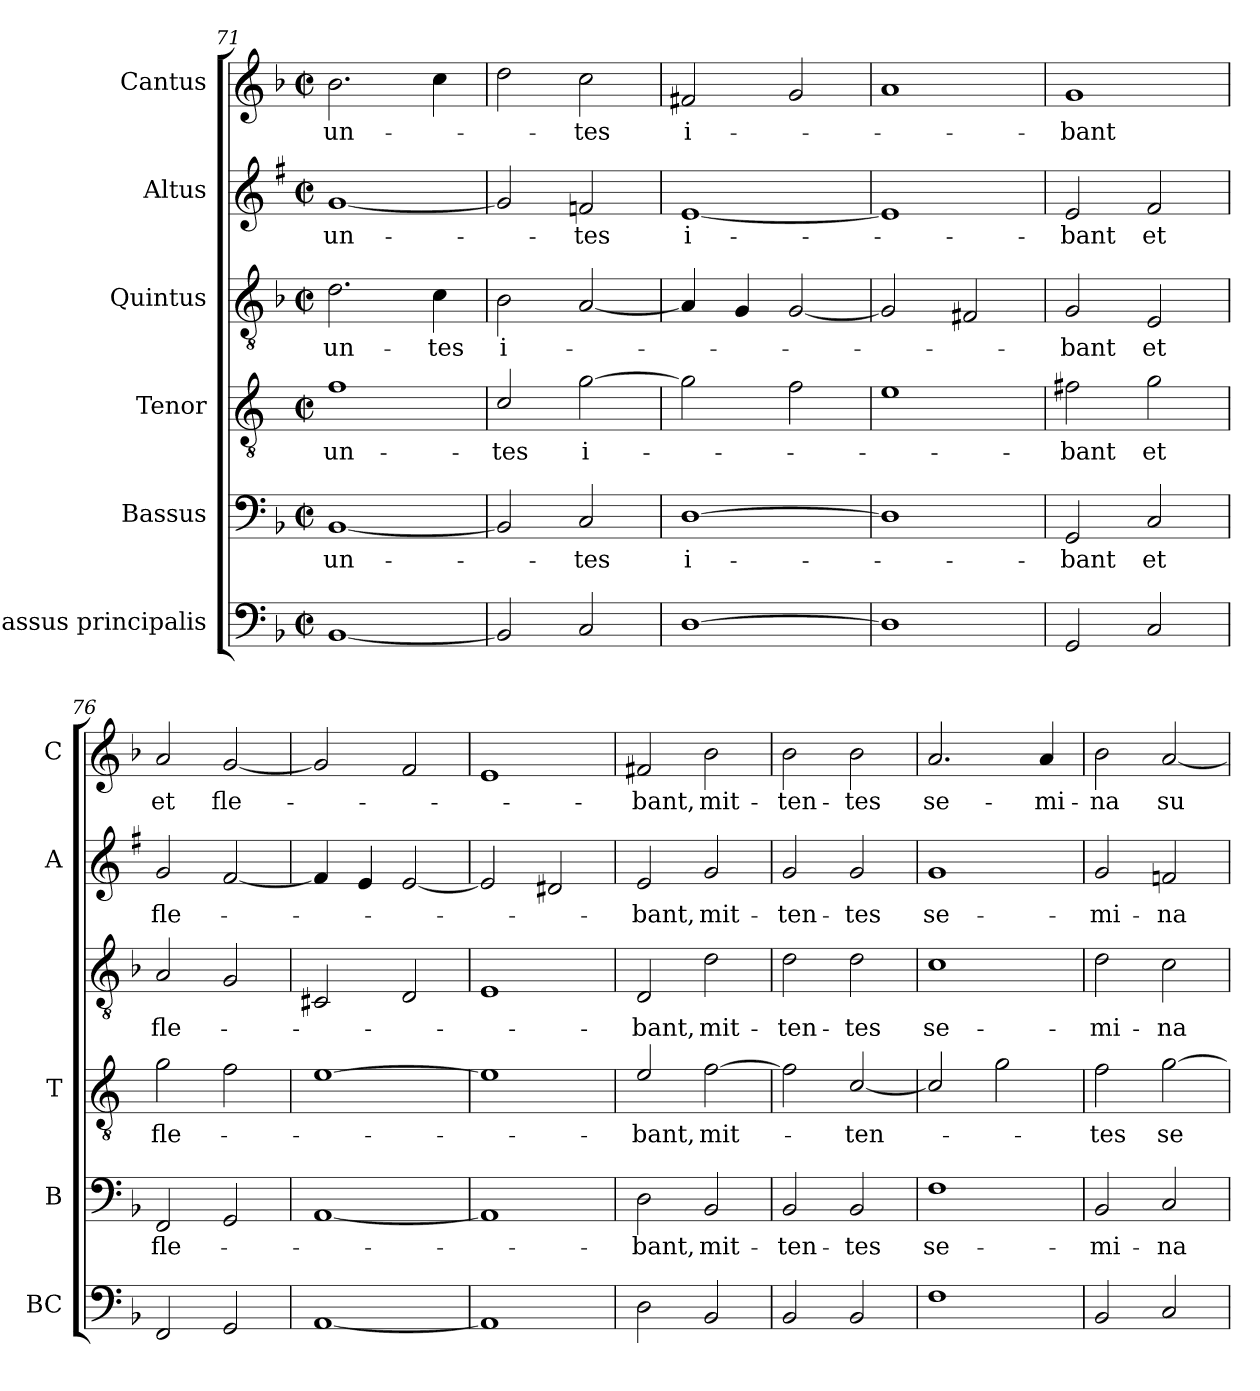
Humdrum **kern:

**kern	**kern	**text	**kern	**text	**kern	**text	**kern	**text	**kern	**text
*part6	*part5	*part5	*part4	*part4	*part3	*part3	*part2	*part2	*part1	*part1
*staff6	*staff5	*staff5	*staff4	*staff4	*staff3	*staff3	*staff2	*staff2	*staff1	*staff1
*I"Bassus principalis	*I"Bassus	*	*I"Tenor	*	*I"Quintus	*	*I"Altus	*	*I"Cantus	*
*I'BC	*I'B	*	*I'T	*	*	*	*I'A	*	*I'C	*
*clefF4	*clefF4	*	*clefGv2	*	*clefGv2	*	*clefG2	*	*clefG2	*
*	*	*	*ITrd4c7	*	*	*	*ITrd1c2	*	*	*
*k[b-]	*k[b-]	*	*k[b-]	*	*k[b-]	*	*k[b-]	*	*k[b-]	*
*F:	*F:	*	*F:	*	*F:	*	*F:	*	*F:	*
*M2/2	*M2/2	*	*M2/2	*	*M2/2	*	*M2/2	*	*M2/2	*
*met(c|)	*met(c|)	*	*met(c|)	*	*met(c|)	*	*met(c|)	*	*met(c|)	*
=71	=71	=71	=71	=71	=71	=71	=71	=71	=71	=71
!	!	!LO:LY:b	!	!LO:LY:b	!	!LO:LY:b	!	!LO:LY:b	!	!LO:LY:b
[1BB-	[1BB-	-un-	1B-	-un-	2.d\	-un-	[1f	-un-	2.b-\	-un-
!	!	!	!	!	!	!LO:LY:b	!	!	!	!
.	.	.	.	.	4c\	-tes	.	.	4cc\	.
=72	=72	=72	=72	=72	=72	=72	=72	=72	=72	=72
!	!	!	!	!LO:LY:b	!	!LO:LY:b	!	!	!	!
2BB-/]	2BB-/]	.	2F/	-tes	2B-\	i-	2f/]	.	2dd\	.
!	!	!LO:LY:b	!	!LO:LY:b	!	!	!	!LO:LY:b	!	!LO:LY:b
2C/	2C/	-tes	[2c\	i-	[2A/	.	2e-X/	-tes	2cc\	-tes
=73	=73	=73	=73	=73	=73	=73	=73	=73	=73	=73
!	!	!LO:LY:b	!	!	!	!	!	!LO:LY:b	!	!LO:LY:b
[1D	[1D	i-	2c\]	.	4A/]	.	[1d	i-	2f#X/	i-
.	.	.	.	.	4G/	.	.	.	.	.
.	.	.	2B-\	.	[2G/	.	.	.	2g/	.
=74	=74	=74	=74	=74	=74	=74	=74	=74	=74	=74
1D]	1D]	.	1A	.	2G/]	.	1d]	.	1a	.
.	.	.	.	.	2F#X/	.	.	.	.	.
=75	=75	=75	=75	=75	=75	=75	=75	=75	=75	=75
!	!	!LO:LY:b	!	!LO:LY:b	!	!LO:LY:b	!	!LO:LY:b	!	!LO:LY:b
2GG/	2GG/	-bant	2Bn\	-bant	2G/	-bant	2d/	-bant	1g	-bant
!	!	!LO:LY:b	!	!LO:LY:b	!	!LO:LY:b	!	!LO:LY:b	!	!
2C/	2C/	et	2c\	et	2E/	et	2e/	et	.	.
=76	=76	=76	=76	=76	=76	=76	=76	=76	=76	=76
!	!	!LO:LY:b	!	!LO:LY:b	!	!LO:LY:b	!	!LO:LY:b	!	!LO:LY:b
2FF/	2FF/	fle-	2c\	fle-	2A/	fle-	2f/	fle-	2a/	et
!	!	!	!	!	!	!	!	!	!	!LO:LY:b
2GG/	2GG/	.	2B-\	.	2G/	.	[2e/	.	[2g/	fle-
!!LO:LB:g=z
=77	=77	=77	=77	=77	=77	=77	=77	=77	=77	=77
[1AA	[1AA	.	[1A	.	2C#X/	.	4e/]	.	2g/]	.
.	.	.	.	.	.	.	4d/	.	.	.
.	.	.	.	.	2D/	.	[2d/	.	2f/	.
=78	=78	=78	=78	=78	=78	=78	=78	=78	=78	=78
1AA]	1AA]	.	1A]	.	1E	.	2d/]	.	1e	.
.	.	.	.	.	.	.	2c#X/	.	.	.
=79	=79	=79	=79	=79	=79	=79	=79	=79	=79	=79
!	!	!LO:LY:b	!	!LO:LY:b	!	!LO:LY:b	!	!LO:LY:b	!	!LO:LY:b
2D\	2D\	-bant,	2A/	-bant,	2D/	-bant,	2d/	-bant,	2f#X/	-bant,
!	!	!LO:LY:b	!	!LO:LY:b	!	!LO:LY:b	!	!LO:LY:b	!	!LO:LY:b
2BB-/	2BB-/	mit-	[2B-\	mit-	2d\	mit-	2f/	mit-	2b-\	mit-
=80	=80	=80	=80	=80	=80	=80	=80	=80	=80	=80
!	!	!LO:LY:b	!	!	!	!LO:LY:b	!	!LO:LY:b	!	!LO:LY:b
2BB-/	2BB-/	-ten-	2B-\]	.	2d\	-ten-	2f/	-ten-	2b-\	-ten-
!	!	!LO:LY:b	!	!LO:LY:b	!	!LO:LY:b	!	!LO:LY:b	!	!LO:LY:b
2BB-/	2BB-/	-tes	[2F/	-ten-	2d\	-tes	2f/	-tes	2b-\	-tes
=81	=81	=81	=81	=81	=81	=81	=81	=81	=81	=81
!	!	!LO:LY:b	!	!	!	!LO:LY:b	!	!LO:LY:b	!	!LO:LY:b
1F	1F	se-	2F/]	.	1c	se-	1f	se-	2.a/	se-
.	.	.	2c\	.	.	.	.	.	.	.
!	!	!	!	!	!	!	!	!	!	!LO:LY:b
.	.	.	.	.	.	.	.	.	4a/	-mi-
=82	=82	=82	=82	=82	=82	=82	=82	=82	=82	=82
!	!	!LO:LY:b	!	!LO:LY:b	!	!LO:LY:b	!	!LO:LY:b	!	!LO:LY:b
2BB-/	2BB-/	-mi-	2B-\	-tes	2d\	-mi-	2f/	-mi-	2b-\	-na
!	!	!LO:LY:b	!	!LO:LY:b	!	!LO:LY:b	!	!LO:LY:b	!	!LO:LY:b
2C/	2C/	-na	[2c\	se-	2c\	-na	2e-X/	-na	[2a/	su-
=	=	=	=	=	=	=	=	=	=	=
*-	*-	*-	*-	*-	*-	*-	*-	*-	*-	*-
